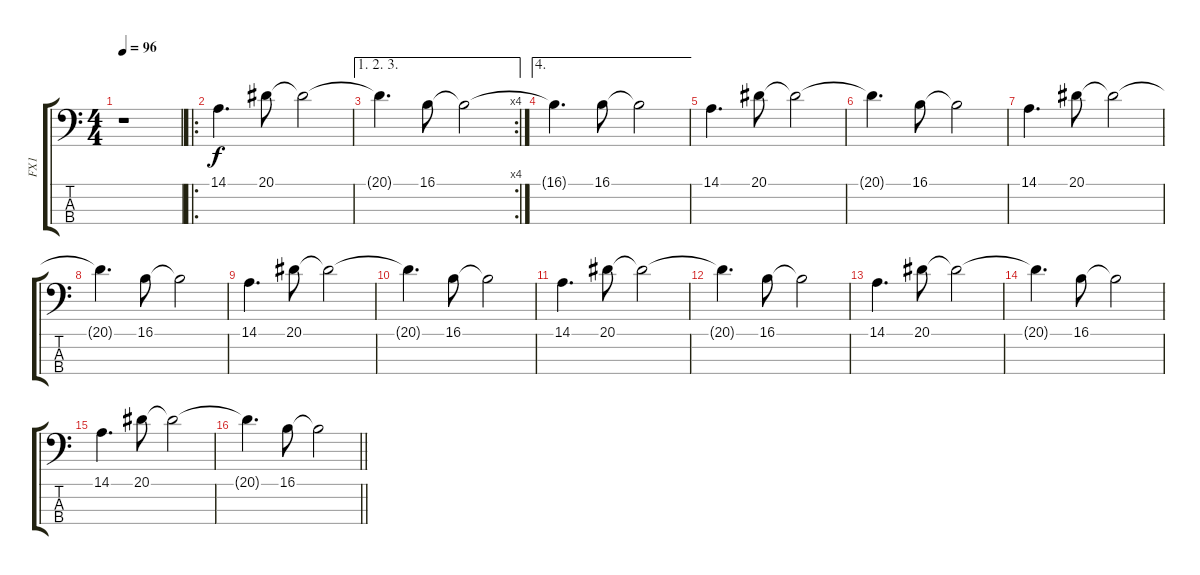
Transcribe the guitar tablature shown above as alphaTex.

\track ("FX1" "FX1") {instrument tinklebell}
\staff {score tabs}
\tuning (G2 D2 A1 E1) {hide}
\ts (4 4)
\tempo 96
\clef f4
\ks c
r.1{dy f instrument tinklebell} |
\ro
14.1.4{d} 20.1.8 20.1{t}.2 |
\ae (1 2 3)
\rc 4
20.1{t}.4{d} 16.1.8 16.1{t}.2 |
\ae 4
16.1{t}.4{d} 16.1.8 16.1{t}.2 |
14.1.4{d} 20.1.8 20.1{t}.2 |
20.1{t}.4{d} 16.1.8 16.1{t}.2 |
14.1.4{d} 20.1.8 20.1{t}.2 |
20.1{t}.4{d} 16.1.8 16.1{t}.2 |
14.1.4{d} 20.1.8 20.1{t}.2 |
20.1{t}.4{d} 16.1.8 16.1{t}.2 |
14.1.4{d} 20.1.8 20.1{t}.2 |
20.1{t}.4{d} 16.1.8 16.1{t}.2 |
14.1.4{d} 20.1.8 20.1{t}.2 |
20.1{t}.4{d} 16.1.8 16.1{t}.2 |
14.1.4{d} 20.1.8 20.1{t}.2 |
\barLineRight lightlight
20.1{t}.4{d} 16.1.8 16.1{t}.2
